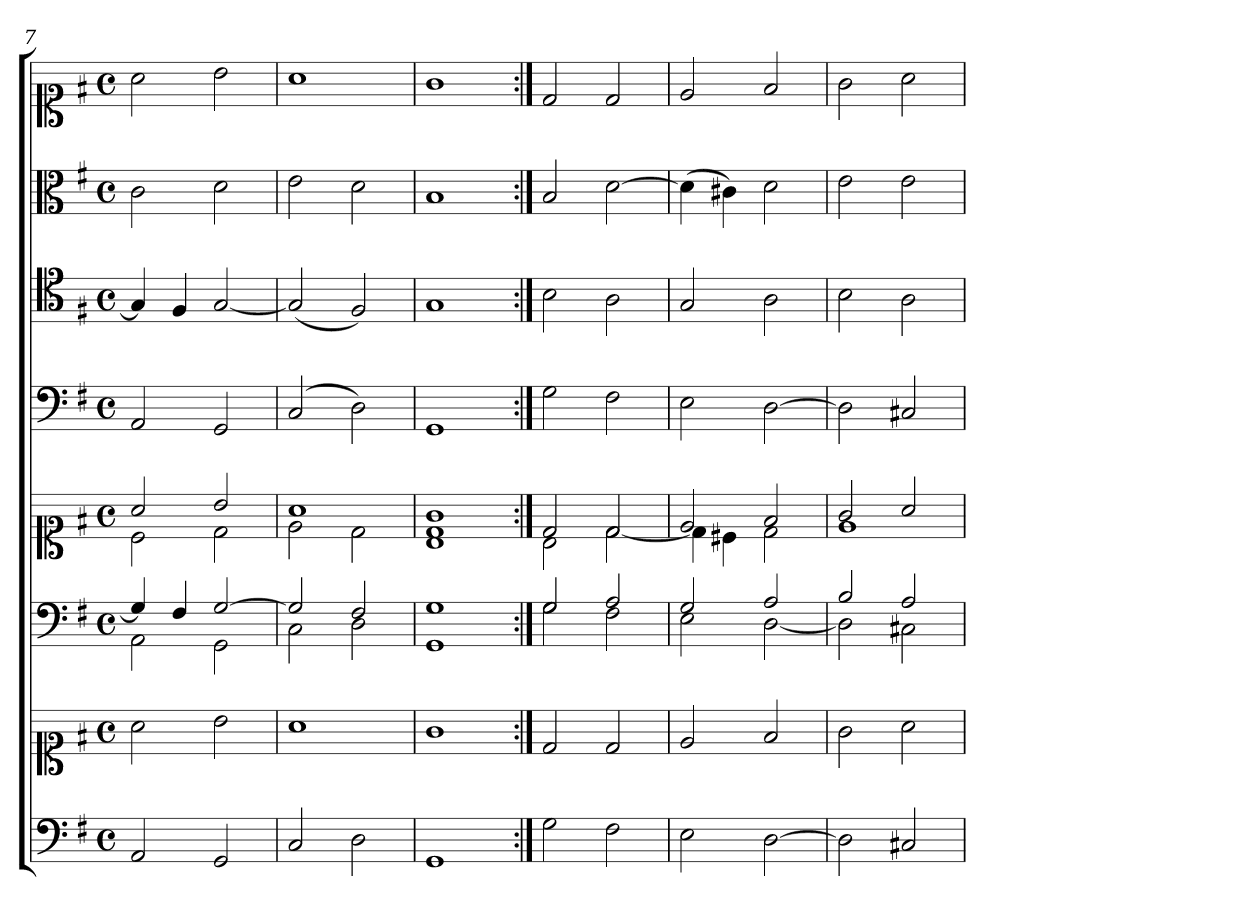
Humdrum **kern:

**kern	**kern	**kern	**kern	**kern	**kern	**kern	**kern
*part6	*part6	*part5	*part5	*part4	*part3	*part2	*part1
*staff8	*staff7	*staff6	*staff5	*staff4	*staff3	*staff2	*staff1
*clefF4	*clefC1	*clefF4	*clefC1	*clefF4	*clefC4	*clefC3	*clefC1
*k[f#]	*k[f#]	*k[f#]	*k[f#]	*k[f#]	*k[f#]	*k[f#]	*k[f#]
*G:	*G:	*G:	*G:	*G:	*G:	*G:	*G:
*M4/4	*M4/4	*M4/4	*M4/4	*M4/4	*M4/4	*M4/4	*M4/4
*met(c)	*met(c)	*met(c)	*met(c)	*met(c)	*met(c)	*met(c)	*met(c)
=7	=7	=7	=7	=7	=7	=7	=7
*	*	*^	*^	*	*	*	*
2AA	2a	4G]	2AA	2a	2c	2AA	4G]	2c	2a
.	.	4F#	.	.	.	.	4F#	.	.
2GG	2b	[2G	2GG	2b	2d	2GG	[2G	2d	2b
=8	=8	=8	=8	=8	=8	=8	=8	=8	=8
2C	1a	2G]	2C	1a	2e	(2C	(2G]	2e	1a
2D	.	2F#	2D	.	2d	2D)	2F#)	2d	.
=9	=9	=9	=9	=9	=9	=9	=9	=9	=9
*	*	*	*	*	*^	*	*	*	*
1GG	1g	1G	1GG	1g	1d	1B\	1GG	1G	1B	1g
*	*	*	*	*	*v	*v	*	*	*	*
=10:|!	=10:|!	=10:|!	=10:|!	=10:|!	=10:|!	=10:|!	=10:|!	=10:|!	=10:|!
2G	2d	2G	2G	2d	2B	2G	2B	2B	2d
2F#	2d	2A	2F#	2d	[2d	2F#	2A	[2d	2d
=11	=11	=11	=11	=11	=11	=11	=11	=11	=11
2E	2e	2G	2E	2e	4d]	2E	2G	(4d]	2e
.	.	.	.	.	4c#X	.	.	4c#X)	.
[2D	2f#	2A	[2D	2f#	2d	[2D	2A	2d	2f#
=12	=12	=12	=12	=12	=12	=12	=12	=12	=12
2D]	2g	2B	2D]	2g	1e	2D]	2B	2e	2g
2C#X	2a	2A	2C#X	2a	.	2C#X	2A	2e	2a
*	*	*v	*v	*	*	*	*	*	*
*	*	*	*v	*v	*	*	*	*
=	=	=	=	=	=	=	=
*-	*-	*-	*-	*-	*-	*-	*-
